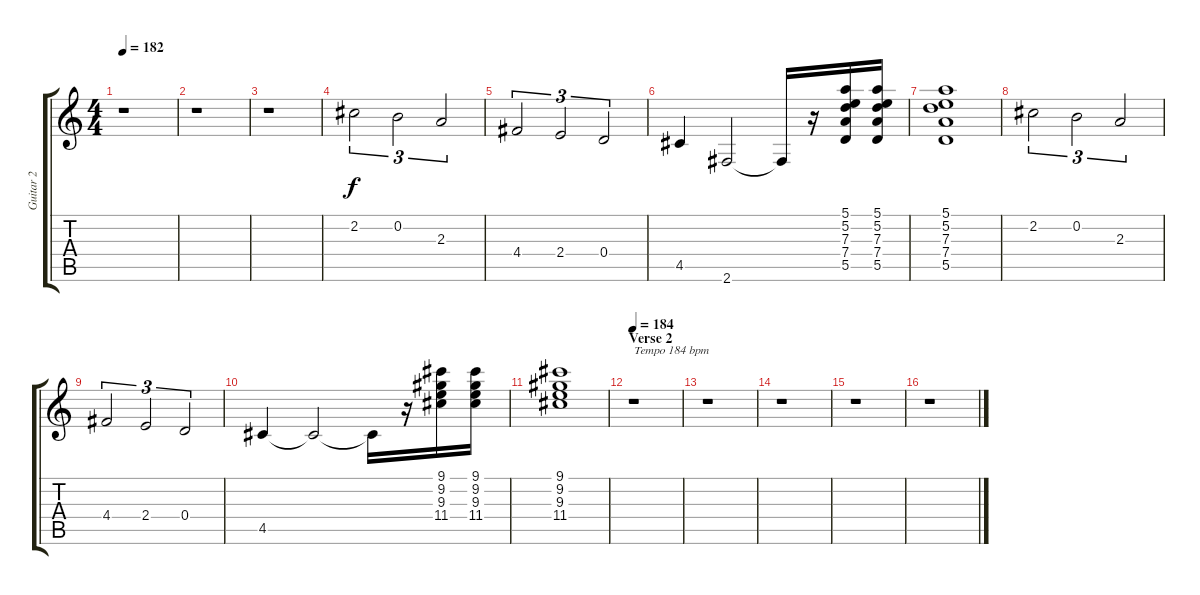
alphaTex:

\track ("Guitar 2" "Guitar 2") {instrument overdrivenguitar}
\staff {score tabs}
\tuning (E4 B3 G3 D3 A2 E2) {hide}
\ts (4 4)
\tempo 182
\clef g2
\ks c
r.1{dy f} |
r.1 |
r.1 |
2.2.2{tu (3 2)} 0.2.2{tu (3 2)} 2.3.2{tu (3 2)} |
4.4.2{tu (3 2)} 2.4.2{tu (3 2)} 0.4.2{tu (3 2)} |
4.5.4 2.6.2 2.6{t}.16 r.16 (5.1 5.2 7.3 7.4 5.5).16 (5.1 5.2 7.3 7.4 5.5).16 |
(5.1 5.2 7.3 7.4 5.5).1 |
2.2.2{tu (3 2)} 0.2.2{tu (3 2)} 2.3.2{tu (3 2)} |
4.4.2{tu (3 2)} 2.4.2{tu (3 2)} 0.4.2{tu (3 2)} |
4.5.4 4.5{t}.2 4.5{t}.16 r.16 (9.1 9.2 9.3 11.4).16 (9.1 9.2 9.3 11.4).16 |
(9.1 9.2 9.3 11.4).1 |
\section ("" "Verse 2")
\tempo 184
r.1{txt "Tempo 184 bpm"} |
r.1 |
r.1 |
r.1 |
r.1
